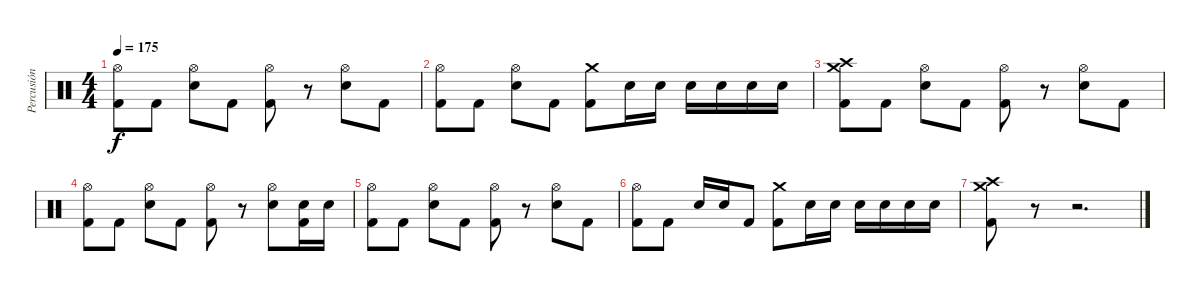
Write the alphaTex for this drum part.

\track ("Percusión" "Percusión") {instrument percussion}
\staff {score}
\articulation defaults
\ts (4 4)
\tempo 175
\clef neutral
\ks c
("Hi-Hat (open)" "Kick (hit) 2").8{dy f} "Kick (hit) 2".8 ("Hi-Hat (open)" "Electric Snare (hit)").8 "Kick (hit) 2".8 ("Hi-Hat (open)" "Kick (hit) 2").8 r.8 ("Hi-Hat (open)" "Electric Snare (hit)").8 "Kick (hit) 2".8 |
("Hi-Hat (open)" "Kick (hit) 2").8 "Kick (hit) 2".8 ("Hi-Hat (open)" "Electric Snare (hit)").8 "Kick (hit) 2".8 ("Crash medium (hit)" "Kick (hit) 2").8 "Electric Snare (hit)".16 "Electric Snare (hit)".16 "Electric Snare (hit)".16 "Electric Snare (hit)".16 "Electric Snare (hit)".16 "Electric Snare (hit)".16 |
("Crash medium (hit)" "Crash high (hit)" "Kick (hit) 2").8 "Kick (hit) 2".8 ("Hi-Hat (open)" "Electric Snare (hit)").8 "Kick (hit) 2".8 ("Hi-Hat (open)" "Kick (hit) 2").8 r.8 ("Hi-Hat (open)" "Electric Snare (hit)").8 "Kick (hit) 2".8 |
("Hi-Hat (open)" "Kick (hit) 2").8 "Kick (hit) 2".8 ("Hi-Hat (open)" "Electric Snare (hit)").8 "Kick (hit) 2".8 ("Hi-Hat (open)" "Kick (hit) 2").8 r.8 ("Hi-Hat (open)" "Electric Snare (hit)").8 ("Electric Snare (hit)" "Kick (hit) 2").16 "Electric Snare (hit)".16 |
("Hi-Hat (open)" "Kick (hit) 2").8 "Kick (hit) 2".8 ("Hi-Hat (open)" "Electric Snare (hit)").8 "Kick (hit) 2".8 ("Hi-Hat (open)" "Kick (hit) 2").8 r.8 ("Hi-Hat (open)" "Electric Snare (hit)").8 "Kick (hit) 2".8 |
("Hi-Hat (open)" "Kick (hit) 2").8 "Kick (hit) 2".8 "Electric Snare (hit)".16 "Electric Snare (hit)".16 "Kick (hit) 2".8 ("Crash medium (hit)" "Kick (hit) 2").8 "Electric Snare (hit)".16 "Electric Snare (hit)".16 "Electric Snare (hit)".16 "Electric Snare (hit)".16 "Electric Snare (hit)".16 "Electric Snare (hit)".16 |
("Crash high (hit)" "Crash medium (hit)" "Kick (hit) 2").8 r.8 r.2{d}
